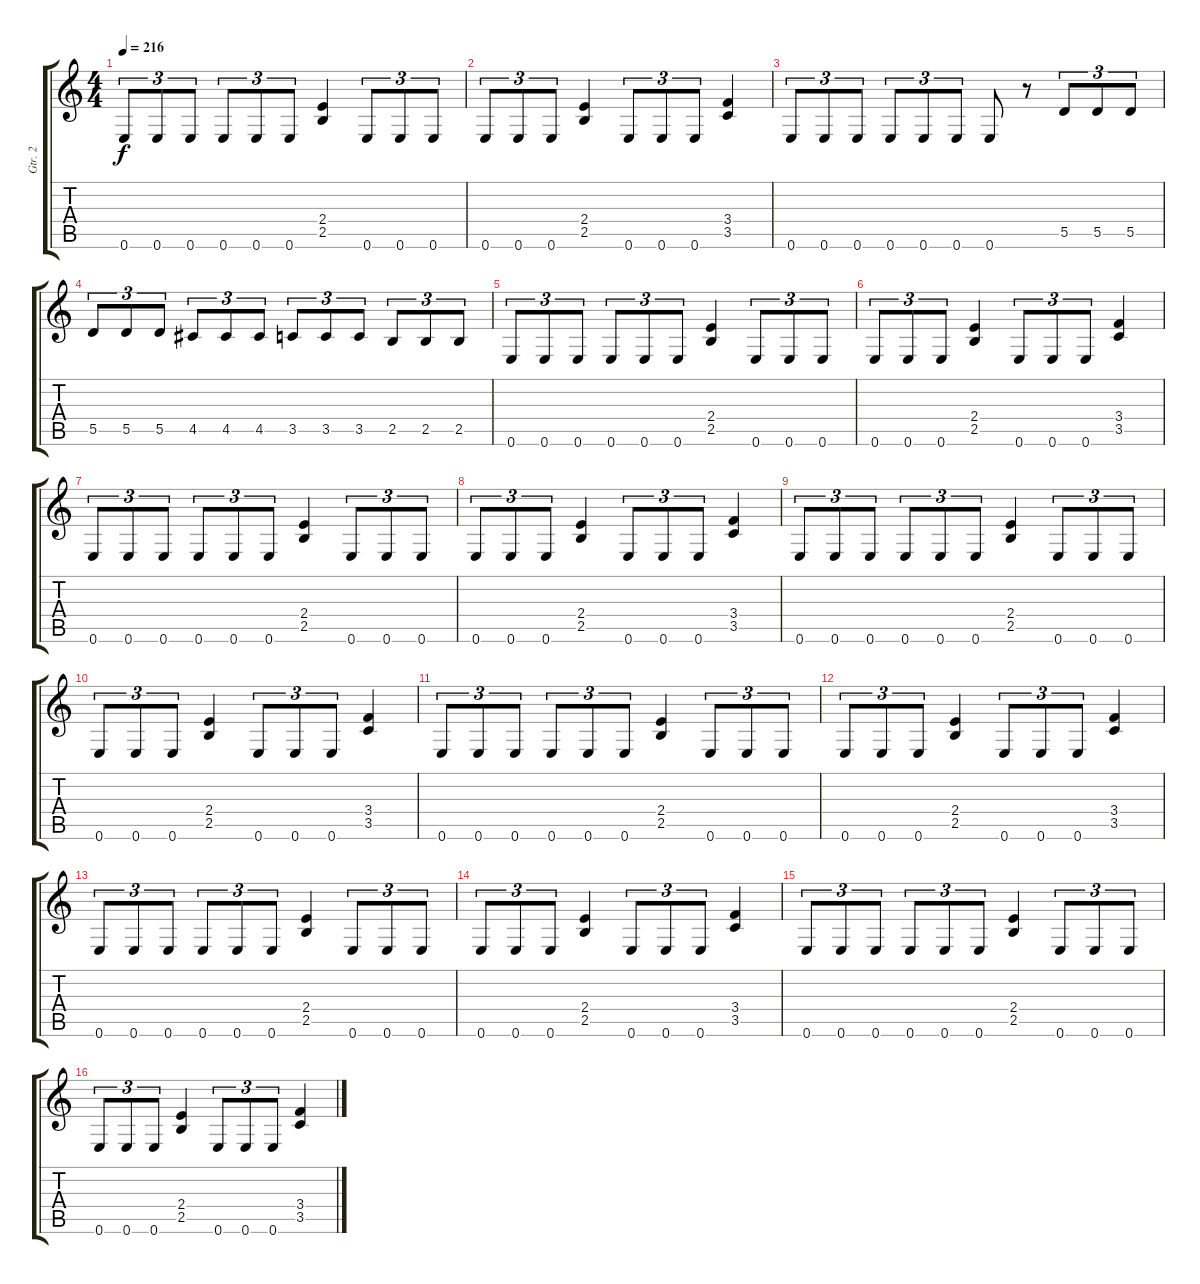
\track ("Gtr. 2" "Gtr. 2") {instrument distortionguitar}
\staff {score tabs}
\tuning (E4 B3 G3 D3 A2 E2) {hide}
\ts (4 4)
\tempo 216
\clef g2
\ks c
0.6.8{tu (3 2) dy f} 0.6.8{tu (3 2)} 0.6.8{tu (3 2)} 0.6.8{tu (3 2)} 0.6.8{tu (3 2)} 0.6.8{tu (3 2)} (2.4 2.5).4 0.6.8{tu (3 2)} 0.6.8{tu (3 2)} 0.6.8{tu (3 2)} |
0.6.8{tu (3 2)} 0.6.8{tu (3 2)} 0.6.8{tu (3 2)} (2.4 2.5).4 0.6.8{tu (3 2)} 0.6.8{tu (3 2)} 0.6.8{tu (3 2)} (3.4 3.5).4 |
0.6.8{tu (3 2)} 0.6.8{tu (3 2)} 0.6.8{tu (3 2)} 0.6.8{tu (3 2)} 0.6.8{tu (3 2)} 0.6.8{tu (3 2)} 0.6.8 r.8 5.5.8{tu (3 2)} 5.5.8{tu (3 2)} 5.5.8{tu (3 2)} |
5.5.8{tu (3 2)} 5.5.8{tu (3 2)} 5.5.8{tu (3 2)} 4.5.8{tu (3 2)} 4.5.8{tu (3 2)} 4.5.8{tu (3 2)} 3.5.8{tu (3 2)} 3.5.8{tu (3 2)} 3.5.8{tu (3 2)} 2.5.8{tu (3 2)} 2.5.8{tu (3 2)} 2.5.8{tu (3 2)} |
0.6.8{tu (3 2)} 0.6.8{tu (3 2)} 0.6.8{tu (3 2)} 0.6.8{tu (3 2)} 0.6.8{tu (3 2)} 0.6.8{tu (3 2)} (2.4 2.5).4 0.6.8{tu (3 2)} 0.6.8{tu (3 2)} 0.6.8{tu (3 2)} |
0.6.8{tu (3 2)} 0.6.8{tu (3 2)} 0.6.8{tu (3 2)} (2.4 2.5).4 0.6.8{tu (3 2)} 0.6.8{tu (3 2)} 0.6.8{tu (3 2)} (3.4 3.5).4 |
0.6.8{tu (3 2)} 0.6.8{tu (3 2)} 0.6.8{tu (3 2)} 0.6.8{tu (3 2)} 0.6.8{tu (3 2)} 0.6.8{tu (3 2)} (2.4 2.5).4 0.6.8{tu (3 2)} 0.6.8{tu (3 2)} 0.6.8{tu (3 2)} |
0.6.8{tu (3 2)} 0.6.8{tu (3 2)} 0.6.8{tu (3 2)} (2.4 2.5).4 0.6.8{tu (3 2)} 0.6.8{tu (3 2)} 0.6.8{tu (3 2)} (3.4 3.5).4 |
0.6.8{tu (3 2)} 0.6.8{tu (3 2)} 0.6.8{tu (3 2)} 0.6.8{tu (3 2)} 0.6.8{tu (3 2)} 0.6.8{tu (3 2)} (2.4 2.5).4 0.6.8{tu (3 2)} 0.6.8{tu (3 2)} 0.6.8{tu (3 2)} |
0.6.8{tu (3 2)} 0.6.8{tu (3 2)} 0.6.8{tu (3 2)} (2.4 2.5).4 0.6.8{tu (3 2)} 0.6.8{tu (3 2)} 0.6.8{tu (3 2)} (3.4 3.5).4 |
0.6.8{tu (3 2)} 0.6.8{tu (3 2)} 0.6.8{tu (3 2)} 0.6.8{tu (3 2)} 0.6.8{tu (3 2)} 0.6.8{tu (3 2)} (2.4 2.5).4 0.6.8{tu (3 2)} 0.6.8{tu (3 2)} 0.6.8{tu (3 2)} |
0.6.8{tu (3 2)} 0.6.8{tu (3 2)} 0.6.8{tu (3 2)} (2.4 2.5).4 0.6.8{tu (3 2)} 0.6.8{tu (3 2)} 0.6.8{tu (3 2)} (3.4 3.5).4 |
0.6.8{tu (3 2)} 0.6.8{tu (3 2)} 0.6.8{tu (3 2)} 0.6.8{tu (3 2)} 0.6.8{tu (3 2)} 0.6.8{tu (3 2)} (2.4 2.5).4 0.6.8{tu (3 2)} 0.6.8{tu (3 2)} 0.6.8{tu (3 2)} |
0.6.8{tu (3 2)} 0.6.8{tu (3 2)} 0.6.8{tu (3 2)} (2.4 2.5).4 0.6.8{tu (3 2)} 0.6.8{tu (3 2)} 0.6.8{tu (3 2)} (3.4 3.5).4 |
0.6.8{tu (3 2)} 0.6.8{tu (3 2)} 0.6.8{tu (3 2)} 0.6.8{tu (3 2)} 0.6.8{tu (3 2)} 0.6.8{tu (3 2)} (2.4 2.5).4 0.6.8{tu (3 2)} 0.6.8{tu (3 2)} 0.6.8{tu (3 2)} |
0.6.8{tu (3 2)} 0.6.8{tu (3 2)} 0.6.8{tu (3 2)} (2.4 2.5).4 0.6.8{tu (3 2)} 0.6.8{tu (3 2)} 0.6.8{tu (3 2)} (3.4 3.5).4
